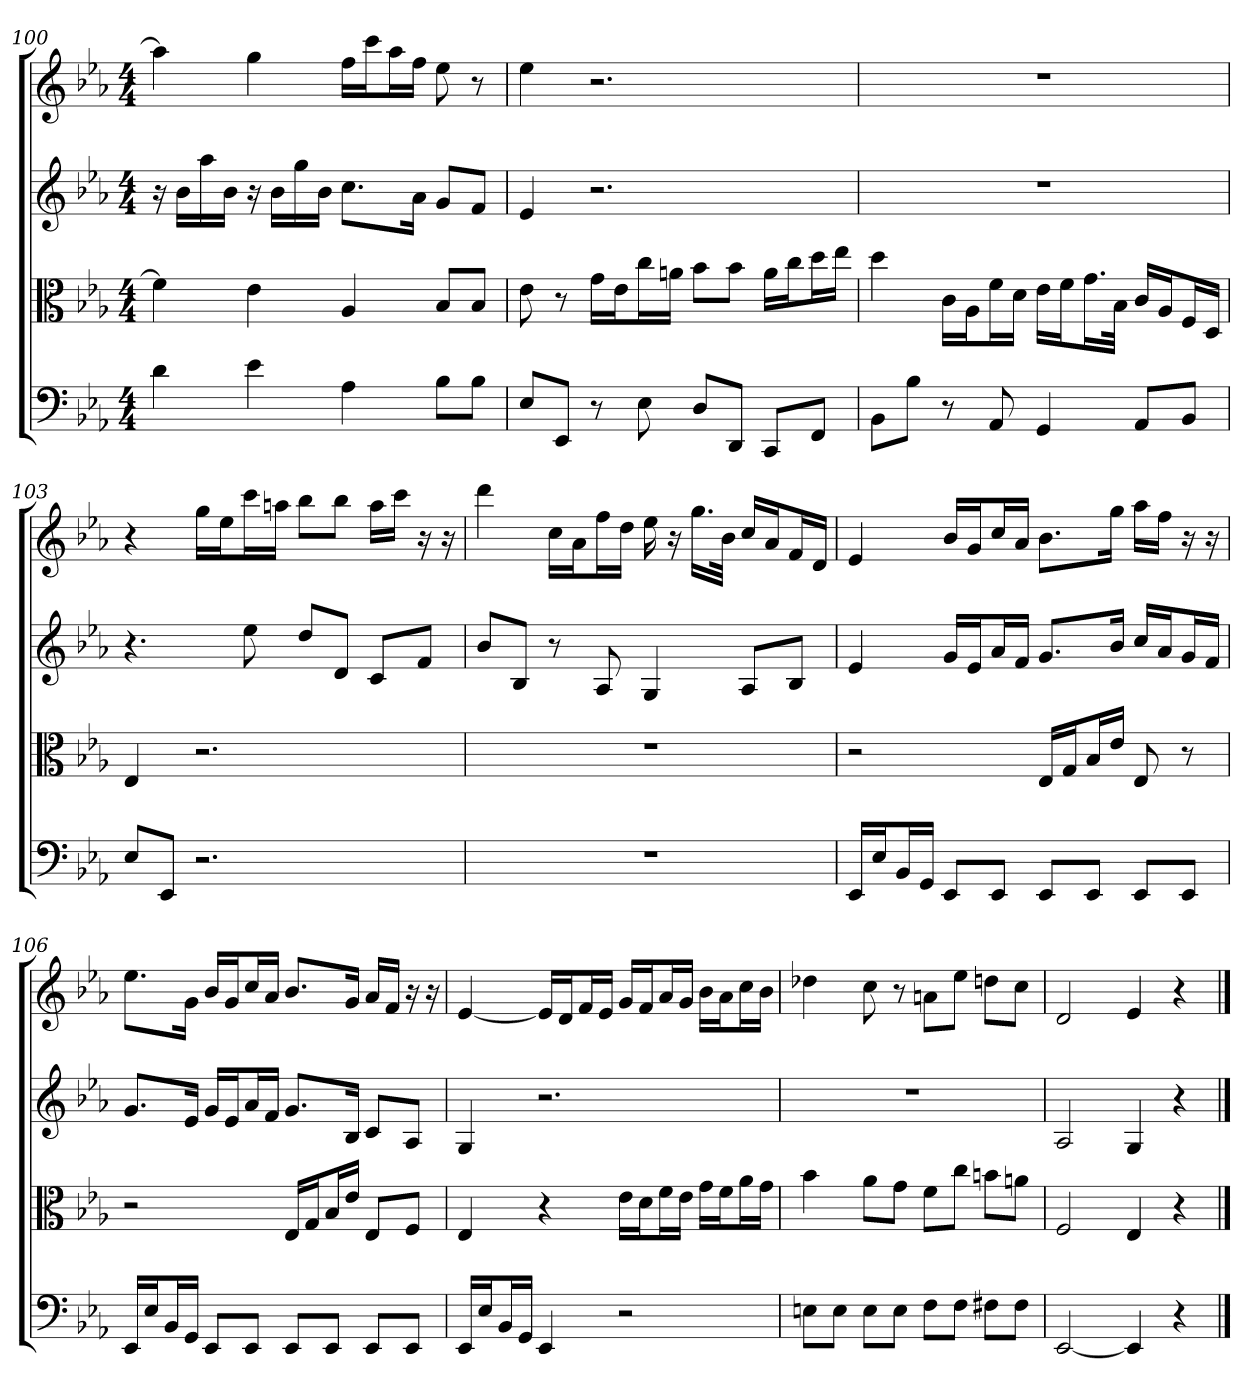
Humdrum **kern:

**kern	**kern	**kern	**kern
*part4	*part3	*part2	*part1
*staff4	*staff3	*staff2	*staff1
*clefF4	*clefC3	*clefG2	*clefG2
*k[b-e-a-]	*k[b-e-a-]	*k[b-e-a-]	*k[b-e-a-]
*E-:	*E-:	*E-:	*E-:
*M4/4	*M4/4	*M4/4	*M4/4
=100	=100	=100	=100
4d	4f]	16r	4aa-]
.	.	16b-\LL	.
.	.	16aa-\	.
.	.	16b-\JJ	.
4e-	4e-	16r	4gg
.	.	16b-\LL	.
.	.	16gg\	.
.	.	16b-\JJ	.
4A-	4A-	8.cc\L	16ff\LL
.	.	.	16ccc\J
.	.	.	16aa-\L
.	.	16a-\Jk	16ff\JJ
8B-\L	8B-/L	8g/L	8ee-
8B-\J	8B-/J	8f/J	8r
=101	=101	=101	=101
8E-/L	8e-	4e-	4ee-
8EE-/J	8r	.	.
8r	16g\LL	2.r	2.r
.	16e-\J	.	.
8E-	16cc\L	.	.
.	16an\JJ	.	.
8D/L	8b-\L	.	.
8DD/J	8b-\J	.	.
8CC/L	16a\LL	.	.
.	16cc\J	.	.
8FF/J	16dd\L	.	.
.	16ee-\JJ	.	.
=102	=102	=102	=102
8BB-\L	4dd	1r	1r
8B-\J	.	.	.
8r	16c\LL	.	.
.	16A-\J	.	.
8AA-	16f\L	.	.
.	16d\JJ	.	.
4GG	16e-\LL	.	.
.	16f\J	.	.
.	16.g\L	.	.
.	32B-\JJk	.	.
8AA-/L	16c/LL	.	.
.	16A-/J	.	.
8BB-/J	16F/L	.	.
.	16D/JJ	.	.
=103	=103	=103	=103
8E-/L	4E-	4.r	4r
8EE-/J	.	.	.
2.r	2.r	.	16gg\LL
.	.	.	16ee-\J
.	.	8ee-	16ccc\L
.	.	.	16aan\JJ
.	.	8dd/L	8bb-\L
.	.	8d/J	8bb-\J
.	.	8c/L	16aa\LL
.	.	.	16ccc\JJ
.	.	8f/J	16r
.	.	.	16r
=104	=104	=104	=104
1r	1r	8b-/L	4ddd
.	.	8B-/J	.
.	.	8r	16cc\LL
.	.	.	16a-\J
.	.	8A-	16ff\L
.	.	.	16dd\JJ
.	.	4G	16ee-
.	.	.	16r
.	.	.	16.gg\LL
.	.	.	32b-\JJk
.	.	8A-/L	16cc/LL
.	.	.	16a-/J
.	.	8B-/J	16f/L
.	.	.	16d/JJ
=105	=105	=105	=105
16EE-/LL	2r	4e-	4e-
16E-/J	.	.	.
16BB-/L	.	.	.
16GG/JJ	.	.	.
8EE-/L	.	16g/LL	16b-/LL
.	.	16e-/J	16g/J
8EE-/J	.	16a-/L	16cc/L
.	.	16f/JJ	16a-/JJ
8EE-/L	16E-/LL	8.g/L	8.b-\L
.	16G/J	.	.
8EE-/J	16B-/L	.	.
.	16e-/JJ	16b-/Jk	16gg\Jk
8EE-/L	8E-	16cc/LL	16aa-\LL
.	.	16a-/J	16ff\JJ
8EE-/J	8r	16g/L	16r
.	.	16f/JJ	16r
=106	=106	=106	=106
16EE-/LL	2r	8.g/L	8.ee-\L
16E-/J	.	.	.
16BB-/L	.	.	.
16GG/JJ	.	16e-/Jk	16g\Jk
8EE-/L	.	16g/LL	16b-/LL
.	.	16e-/J	16g/J
8EE-/J	.	16a-/L	16cc/L
.	.	16f/JJ	16a-/JJ
8EE-/L	16E-/LL	8.g/L	8.b-/L
.	16G/J	.	.
8EE-/J	16B-/L	.	.
.	16e-/JJ	16B-/Jk	16g/Jk
8EE-/L	8E-/L	8c/L	16a-/LL
.	.	.	16f/JJ
8EE-/J	8F/J	8A-/J	16r
.	.	.	16r
=107	=107	=107	=107
16EE-/LL	4E-	4G	[4e-
16E-/J	.	.	.
16BB-/L	.	.	.
16GG/JJ	.	.	.
4EE-	4r	2.r	16e-/LL]
.	.	.	16d/J
.	.	.	16f/L
.	.	.	16e-/JJ
2r	16e-\LL	.	16g/LL
.	16d\J	.	16f/J
.	16f\L	.	16a-/L
.	16e-\JJ	.	16g/JJ
.	16g\LL	.	16b-\LL
.	16f\J	.	16a-\J
.	16a-\L	.	16cc\L
.	16g\JJ	.	16b-\JJ
=108	=108	=108	=108
8En\L	4b-	1r	4dd-X
8E\J	.	.	.
8E\L	8a-\L	.	8cc
8E\J	8g\J	.	8r
8F\L	8f\L	.	8an\L
8F\J	8cc\J	.	8ee-\J
8F#X\L	8bn\L	.	8ddn\L
8F#\J	8an\J	.	8cc\J
=109	=109	=109	=109
[2EE-	2F	2A-	2d
4EE-]	4E-	4G	4e-
4r	4r	4r	4r
==	==	==	==
*-	*-	*-	*-
